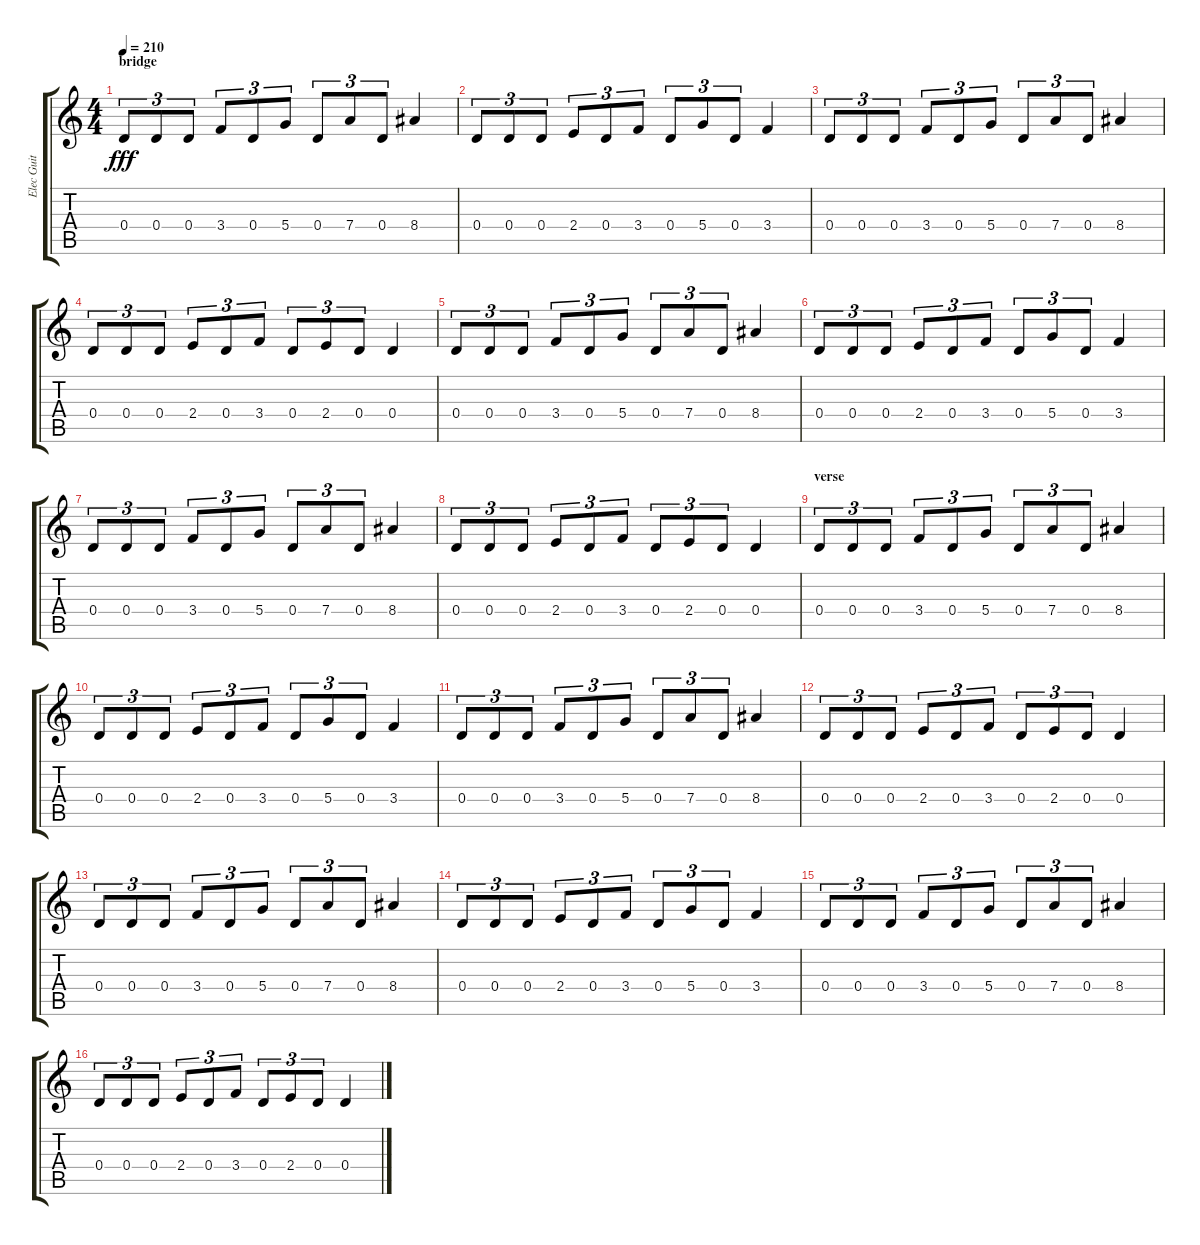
\track ("Elec Guit 2" "Elec Guit ") {instrument overdrivenguitar}
\staff {score tabs}
\tuning (E4 B3 G3 D3 A2 E2) {hide}
\ts (4 4)
\section ("" "bridge")
\tempo 210
\clef g2
\ks c
0.4.8{tu (3 2) dy fff} 0.4.8{tu (3 2)} 0.4.8{tu (3 2)} 3.4.8{tu (3 2)} 0.4.8{tu (3 2)} 5.4.8{tu (3 2)} 0.4.8{tu (3 2)} 7.4.8{tu (3 2)} 0.4.8{tu (3 2)} 8.4.4 |
0.4.8{tu (3 2)} 0.4.8{tu (3 2)} 0.4.8{tu (3 2)} 2.4.8{tu (3 2)} 0.4.8{tu (3 2)} 3.4.8{tu (3 2)} 0.4.8{tu (3 2)} 5.4.8{tu (3 2)} 0.4.8{tu (3 2)} 3.4.4 |
0.4.8{tu (3 2)} 0.4.8{tu (3 2)} 0.4.8{tu (3 2)} 3.4.8{tu (3 2)} 0.4.8{tu (3 2)} 5.4.8{tu (3 2)} 0.4.8{tu (3 2)} 7.4.8{tu (3 2)} 0.4.8{tu (3 2)} 8.4.4 |
0.4.8{tu (3 2)} 0.4.8{tu (3 2)} 0.4.8{tu (3 2)} 2.4.8{tu (3 2)} 0.4.8{tu (3 2)} 3.4.8{tu (3 2)} 0.4.8{tu (3 2)} 2.4.8{tu (3 2)} 0.4.8{tu (3 2)} 0.4.4 |
0.4.8{tu (3 2)} 0.4.8{tu (3 2)} 0.4.8{tu (3 2)} 3.4.8{tu (3 2)} 0.4.8{tu (3 2)} 5.4.8{tu (3 2)} 0.4.8{tu (3 2)} 7.4.8{tu (3 2)} 0.4.8{tu (3 2)} 8.4.4 |
0.4.8{tu (3 2)} 0.4.8{tu (3 2)} 0.4.8{tu (3 2)} 2.4.8{tu (3 2)} 0.4.8{tu (3 2)} 3.4.8{tu (3 2)} 0.4.8{tu (3 2)} 5.4.8{tu (3 2)} 0.4.8{tu (3 2)} 3.4.4 |
0.4.8{tu (3 2)} 0.4.8{tu (3 2)} 0.4.8{tu (3 2)} 3.4.8{tu (3 2)} 0.4.8{tu (3 2)} 5.4.8{tu (3 2)} 0.4.8{tu (3 2)} 7.4.8{tu (3 2)} 0.4.8{tu (3 2)} 8.4.4 |
0.4.8{tu (3 2)} 0.4.8{tu (3 2)} 0.4.8{tu (3 2)} 2.4.8{tu (3 2)} 0.4.8{tu (3 2)} 3.4.8{tu (3 2)} 0.4.8{tu (3 2)} 2.4.8{tu (3 2)} 0.4.8{tu (3 2)} 0.4.4 |
\section ("" "verse")
0.4.8{tu (3 2)} 0.4.8{tu (3 2)} 0.4.8{tu (3 2)} 3.4.8{tu (3 2)} 0.4.8{tu (3 2)} 5.4.8{tu (3 2)} 0.4.8{tu (3 2)} 7.4.8{tu (3 2)} 0.4.8{tu (3 2)} 8.4.4 |
0.4.8{tu (3 2)} 0.4.8{tu (3 2)} 0.4.8{tu (3 2)} 2.4.8{tu (3 2)} 0.4.8{tu (3 2)} 3.4.8{tu (3 2)} 0.4.8{tu (3 2)} 5.4.8{tu (3 2)} 0.4.8{tu (3 2)} 3.4.4 |
0.4.8{tu (3 2)} 0.4.8{tu (3 2)} 0.4.8{tu (3 2)} 3.4.8{tu (3 2)} 0.4.8{tu (3 2)} 5.4.8{tu (3 2)} 0.4.8{tu (3 2)} 7.4.8{tu (3 2)} 0.4.8{tu (3 2)} 8.4.4 |
0.4.8{tu (3 2)} 0.4.8{tu (3 2)} 0.4.8{tu (3 2)} 2.4.8{tu (3 2)} 0.4.8{tu (3 2)} 3.4.8{tu (3 2)} 0.4.8{tu (3 2)} 2.4.8{tu (3 2)} 0.4.8{tu (3 2)} 0.4.4 |
0.4.8{tu (3 2)} 0.4.8{tu (3 2)} 0.4.8{tu (3 2)} 3.4.8{tu (3 2)} 0.4.8{tu (3 2)} 5.4.8{tu (3 2)} 0.4.8{tu (3 2)} 7.4.8{tu (3 2)} 0.4.8{tu (3 2)} 8.4.4 |
0.4.8{tu (3 2)} 0.4.8{tu (3 2)} 0.4.8{tu (3 2)} 2.4.8{tu (3 2)} 0.4.8{tu (3 2)} 3.4.8{tu (3 2)} 0.4.8{tu (3 2)} 5.4.8{tu (3 2)} 0.4.8{tu (3 2)} 3.4.4 |
0.4.8{tu (3 2)} 0.4.8{tu (3 2)} 0.4.8{tu (3 2)} 3.4.8{tu (3 2)} 0.4.8{tu (3 2)} 5.4.8{tu (3 2)} 0.4.8{tu (3 2)} 7.4.8{tu (3 2)} 0.4.8{tu (3 2)} 8.4.4 |
0.4.8{tu (3 2)} 0.4.8{tu (3 2)} 0.4.8{tu (3 2)} 2.4.8{tu (3 2)} 0.4.8{tu (3 2)} 3.4.8{tu (3 2)} 0.4.8{tu (3 2)} 2.4.8{tu (3 2)} 0.4.8{tu (3 2)} 0.4.4
